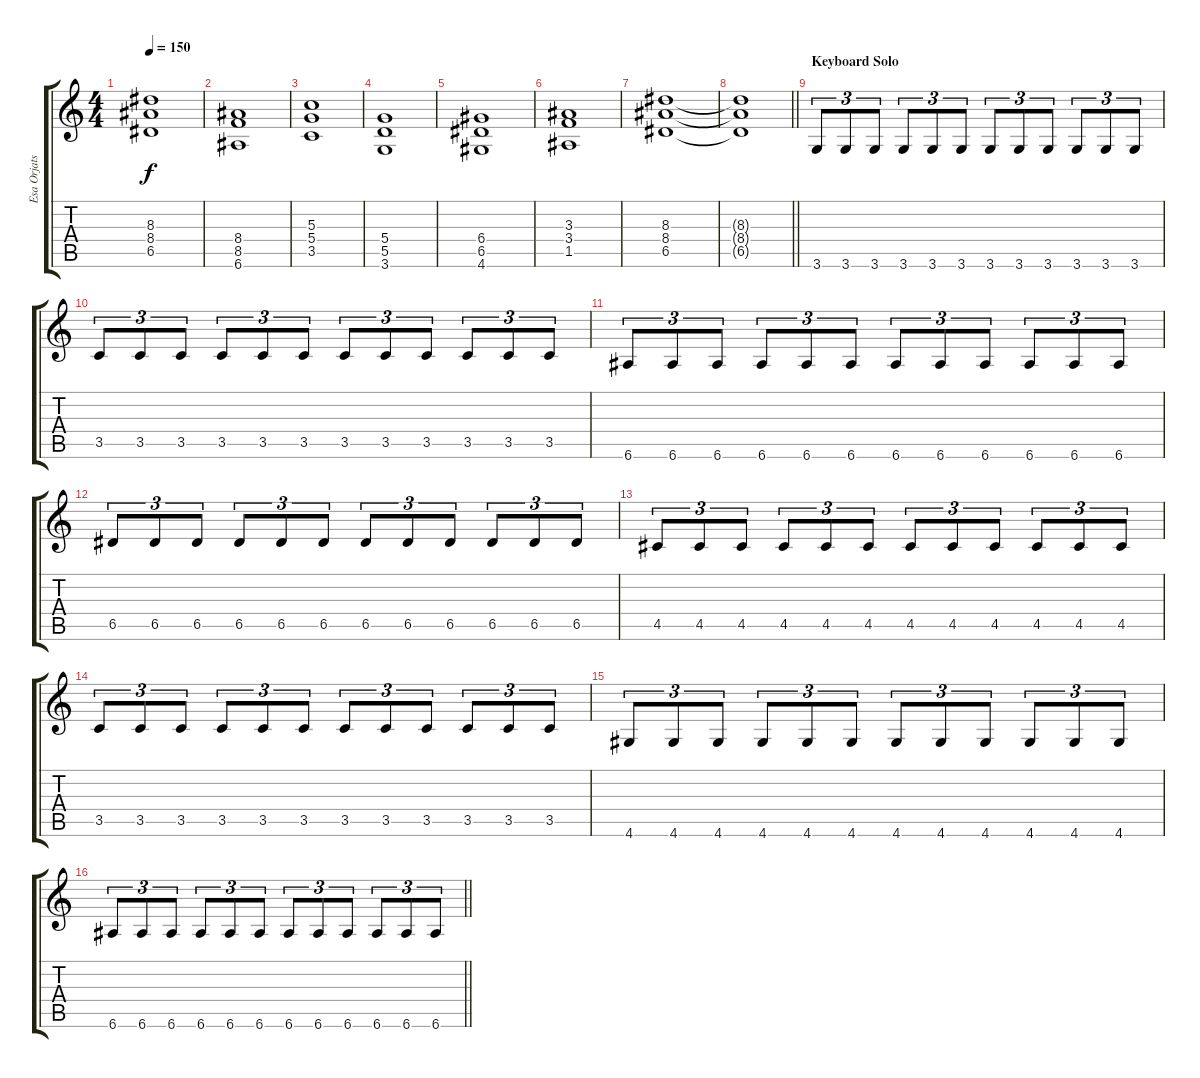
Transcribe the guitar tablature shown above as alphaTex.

\track ("Esa Orjatsalo" "Esa Orjats") {instrument distortionguitar}
\staff {score tabs}
\tuning (E4 B3 G3 D3 A2 E2) {hide}
\ts (4 4)
\tempo 150
\clef g2
\ks c
(8.3 8.4 6.5).1{dy f} |
(8.4 8.5 6.6).1 |
(5.3 5.4 3.5).1 |
(5.4 5.5 3.6).1 |
(6.4 6.5 4.6).1 |
(3.3 3.4 1.5).1 |
(8.3 8.4 6.5).1 |
\barLineRight lightlight
(8.3{t} 8.4{t} 6.5{t}).1 |
\section ("" "Keyboard Solo")
3.6.8{tu (3 2) volume 10} 3.6.8{tu (3 2)} 3.6.8{tu (3 2)} 3.6.8{tu (3 2)} 3.6.8{tu (3 2)} 3.6.8{tu (3 2)} 3.6.8{tu (3 2)} 3.6.8{tu (3 2)} 3.6.8{tu (3 2)} 3.6.8{tu (3 2)} 3.6.8{tu (3 2)} 3.6.8{tu (3 2)} |
3.5.8{tu (3 2)} 3.5.8{tu (3 2)} 3.5.8{tu (3 2)} 3.5.8{tu (3 2)} 3.5.8{tu (3 2)} 3.5.8{tu (3 2)} 3.5.8{tu (3 2)} 3.5.8{tu (3 2)} 3.5.8{tu (3 2)} 3.5.8{tu (3 2)} 3.5.8{tu (3 2)} 3.5.8{tu (3 2)} |
6.6.8{tu (3 2)} 6.6.8{tu (3 2)} 6.6.8{tu (3 2)} 6.6.8{tu (3 2)} 6.6.8{tu (3 2)} 6.6.8{tu (3 2)} 6.6.8{tu (3 2)} 6.6.8{tu (3 2)} 6.6.8{tu (3 2)} 6.6.8{tu (3 2)} 6.6.8{tu (3 2)} 6.6.8{tu (3 2)} |
6.5.8{tu (3 2)} 6.5.8{tu (3 2)} 6.5.8{tu (3 2)} 6.5.8{tu (3 2)} 6.5.8{tu (3 2)} 6.5.8{tu (3 2)} 6.5.8{tu (3 2)} 6.5.8{tu (3 2)} 6.5.8{tu (3 2)} 6.5.8{tu (3 2)} 6.5.8{tu (3 2)} 6.5.8{tu (3 2)} |
4.5.8{tu (3 2)} 4.5.8{tu (3 2)} 4.5.8{tu (3 2)} 4.5.8{tu (3 2)} 4.5.8{tu (3 2)} 4.5.8{tu (3 2)} 4.5.8{tu (3 2)} 4.5.8{tu (3 2)} 4.5.8{tu (3 2)} 4.5.8{tu (3 2)} 4.5.8{tu (3 2)} 4.5.8{tu (3 2)} |
3.5.8{tu (3 2)} 3.5.8{tu (3 2)} 3.5.8{tu (3 2)} 3.5.8{tu (3 2)} 3.5.8{tu (3 2)} 3.5.8{tu (3 2)} 3.5.8{tu (3 2)} 3.5.8{tu (3 2)} 3.5.8{tu (3 2)} 3.5.8{tu (3 2)} 3.5.8{tu (3 2)} 3.5.8{tu (3 2)} |
4.6.8{tu (3 2)} 4.6.8{tu (3 2)} 4.6.8{tu (3 2)} 4.6.8{tu (3 2)} 4.6.8{tu (3 2)} 4.6.8{tu (3 2)} 4.6.8{tu (3 2)} 4.6.8{tu (3 2)} 4.6.8{tu (3 2)} 4.6.8{tu (3 2)} 4.6.8{tu (3 2)} 4.6.8{tu (3 2)} |
\barLineRight lightlight
6.6.8{tu (3 2)} 6.6.8{tu (3 2)} 6.6.8{tu (3 2)} 6.6.8{tu (3 2)} 6.6.8{tu (3 2)} 6.6.8{tu (3 2)} 6.6.8{tu (3 2)} 6.6.8{tu (3 2)} 6.6.8{tu (3 2)} 6.6.8{tu (3 2)} 6.6.8{tu (3 2)} 6.6.8{tu (3 2)}
